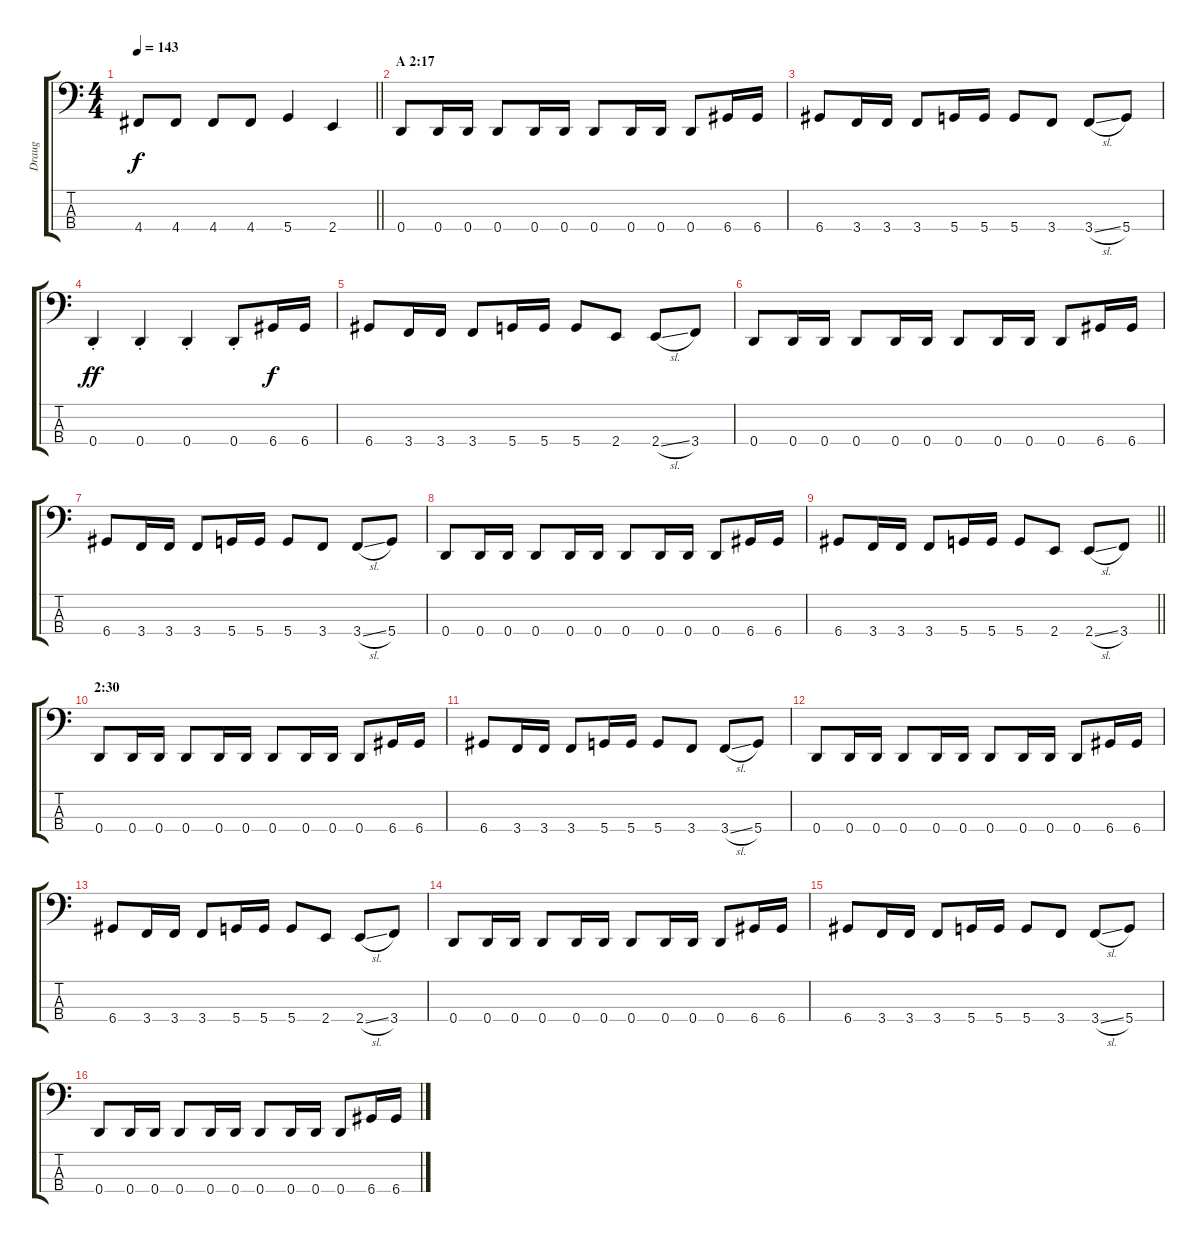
\track ("Draug" "Draug") {instrument synthbass2}
\staff {score tabs}
\tuning (F2 C2 G1 D1) {hide}
\ts (4 4)
\tempo 143
\clef f4
\barLineRight lightlight
\ks c
4.4.8{dy f} 4.4.8 4.4.8 4.4.8 5.4.4 2.4.4 |
\section ("" "A 2:17")
0.4.8 0.4.16 0.4.16 0.4.8 0.4.16 0.4.16 0.4.8 0.4.16 0.4.16 0.4.8 6.4.16 6.4.16 |
6.4.8 3.4.16 3.4.16 3.4.8 5.4.16 5.4.16 5.4.8 3.4.8 3.4{sl}.8 5.4.8 |
0.4{st}.4{dy ff} 0.4{st}.4 0.4{st}.4 0.4{st}.8 6.4.16{dy f} 6.4.16 |
6.4.8 3.4.16 3.4.16 3.4.8 5.4.16 5.4.16 5.4.8 2.4.8 2.4{sl}.8 3.4.8 |
0.4.8 0.4.16 0.4.16 0.4.8 0.4.16 0.4.16 0.4.8 0.4.16 0.4.16 0.4.8 6.4.16 6.4.16 |
6.4.8 3.4.16 3.4.16 3.4.8 5.4.16 5.4.16 5.4.8 3.4.8 3.4{sl}.8 5.4.8 |
0.4.8 0.4.16 0.4.16 0.4.8 0.4.16 0.4.16 0.4.8 0.4.16 0.4.16 0.4.8 6.4.16 6.4.16 |
\barLineRight lightlight
6.4.8 3.4.16 3.4.16 3.4.8 5.4.16 5.4.16 5.4.8 2.4.8 2.4{sl}.8 3.4.8 |
\section ("" "2:30")
0.4.8 0.4.16 0.4.16 0.4.8 0.4.16 0.4.16 0.4.8 0.4.16 0.4.16 0.4.8 6.4.16 6.4.16 |
6.4.8 3.4.16 3.4.16 3.4.8 5.4.16 5.4.16 5.4.8 3.4.8 3.4{sl}.8 5.4.8 |
0.4.8 0.4.16 0.4.16 0.4.8 0.4.16 0.4.16 0.4.8 0.4.16 0.4.16 0.4.8 6.4.16 6.4.16 |
6.4.8 3.4.16 3.4.16 3.4.8 5.4.16 5.4.16 5.4.8 2.4.8 2.4{sl}.8 3.4.8 |
0.4.8 0.4.16 0.4.16 0.4.8 0.4.16 0.4.16 0.4.8 0.4.16 0.4.16 0.4.8 6.4.16 6.4.16 |
6.4.8 3.4.16 3.4.16 3.4.8 5.4.16 5.4.16 5.4.8 3.4.8 3.4{sl}.8 5.4.8 |
0.4.8 0.4.16 0.4.16 0.4.8 0.4.16 0.4.16 0.4.8 0.4.16 0.4.16 0.4.8 6.4.16 6.4.16
